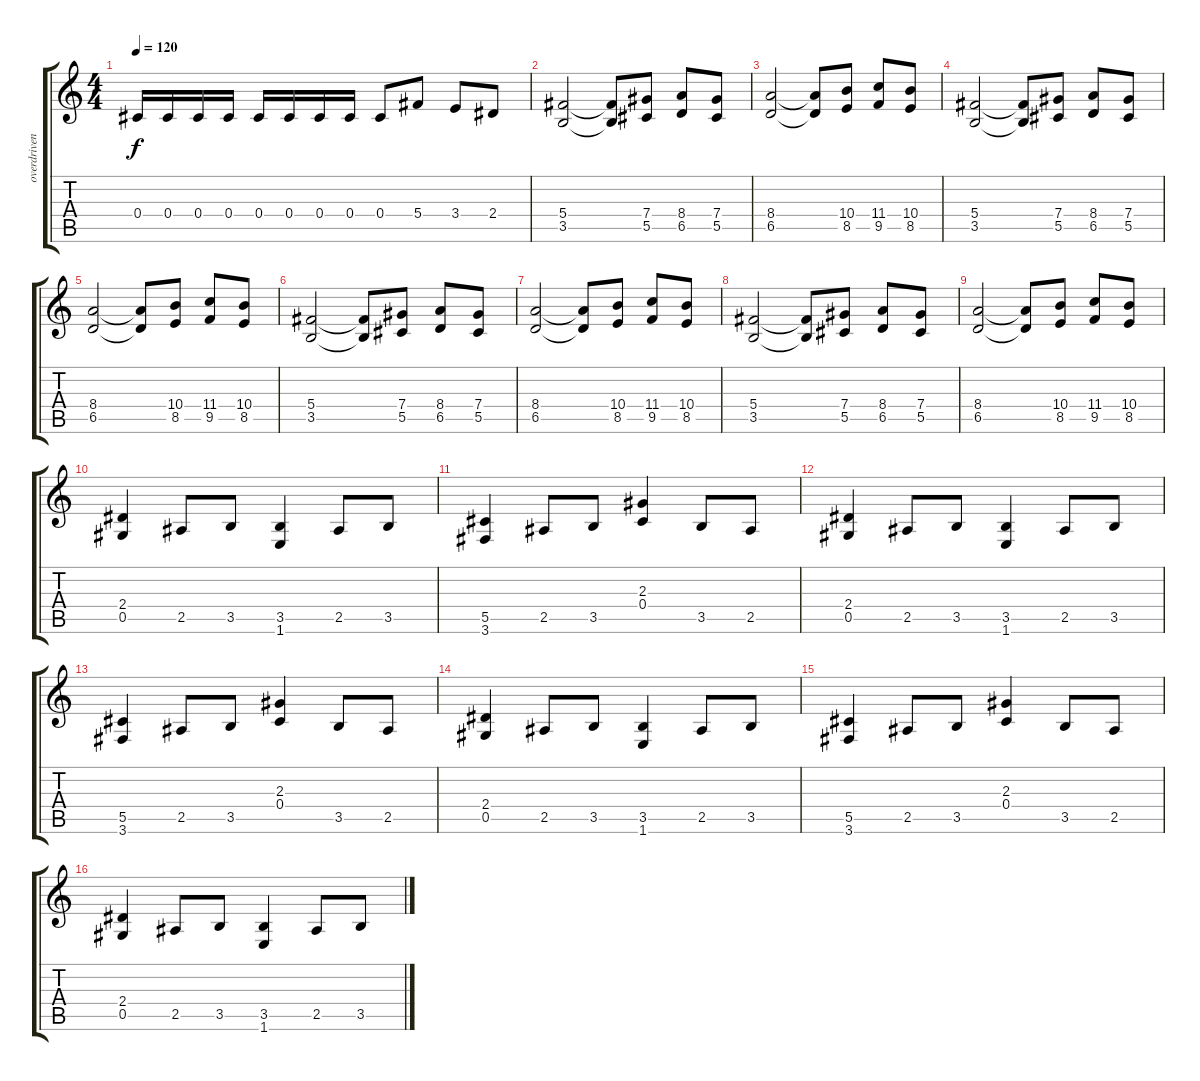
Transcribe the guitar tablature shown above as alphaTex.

\track ("overdriven" "overdriven") {instrument overdrivenguitar}
\staff {score tabs}
\tuning (Eb4 Bb3 Gb3 Db3 Ab2 Eb2) {hide}
\ts (4 4)
\tempo 120
\clef g2
\ks c
0.4.16{dy f} 0.4.16 0.4.16 0.4.16 0.4.16 0.4.16 0.4.16 0.4.16 0.4.8 5.4.8 3.4.8 2.4.8 |
(5.4 3.5).2 (5.4{t} 3.5{t}).8 (7.4 5.5).8 (8.4 6.5).8 (7.4 5.5).8 |
(8.4 6.5).2 (8.4{t} 6.5{t}).8 (10.4 8.5).8 (11.4 9.5).8 (10.4 8.5).8 |
(5.4 3.5).2 (5.4{t} 3.5{t}).8 (7.4 5.5).8 (8.4 6.5).8 (7.4 5.5).8 |
(8.4 6.5).2 (8.4{t} 6.5{t}).8 (10.4 8.5).8 (11.4 9.5).8 (10.4 8.5).8 |
(5.4 3.5).2 (5.4{t} 3.5{t}).8 (7.4 5.5).8 (8.4 6.5).8 (7.4 5.5).8 |
(8.4 6.5).2 (8.4{t} 6.5{t}).8 (10.4 8.5).8 (11.4 9.5).8 (10.4 8.5).8 |
(5.4 3.5).2 (5.4{t} 3.5{t}).8 (7.4 5.5).8 (8.4 6.5).8 (7.4 5.5).8 |
(8.4 6.5).2 (8.4{t} 6.5{t}).8 (10.4 8.5).8 (11.4 9.5).8 (10.4 8.5).8 |
(2.4 0.5).4 2.5.8 3.5.8 (3.5 1.6).4 2.5.8 3.5.8 |
(5.5 3.6).4 2.5.8 3.5.8 (2.3 0.4).4 3.5.8 2.5.8 |
(2.4 0.5).4 2.5.8 3.5.8 (3.5 1.6).4 2.5.8 3.5.8 |
(5.5 3.6).4 2.5.8 3.5.8 (2.3 0.4).4 3.5.8 2.5.8 |
(2.4 0.5).4 2.5.8 3.5.8 (3.5 1.6).4 2.5.8 3.5.8 |
(5.5 3.6).4 2.5.8 3.5.8 (2.3 0.4).4 3.5.8 2.5.8 |
(2.4 0.5).4 2.5.8 3.5.8 (3.5 1.6).4 2.5.8 3.5.8
